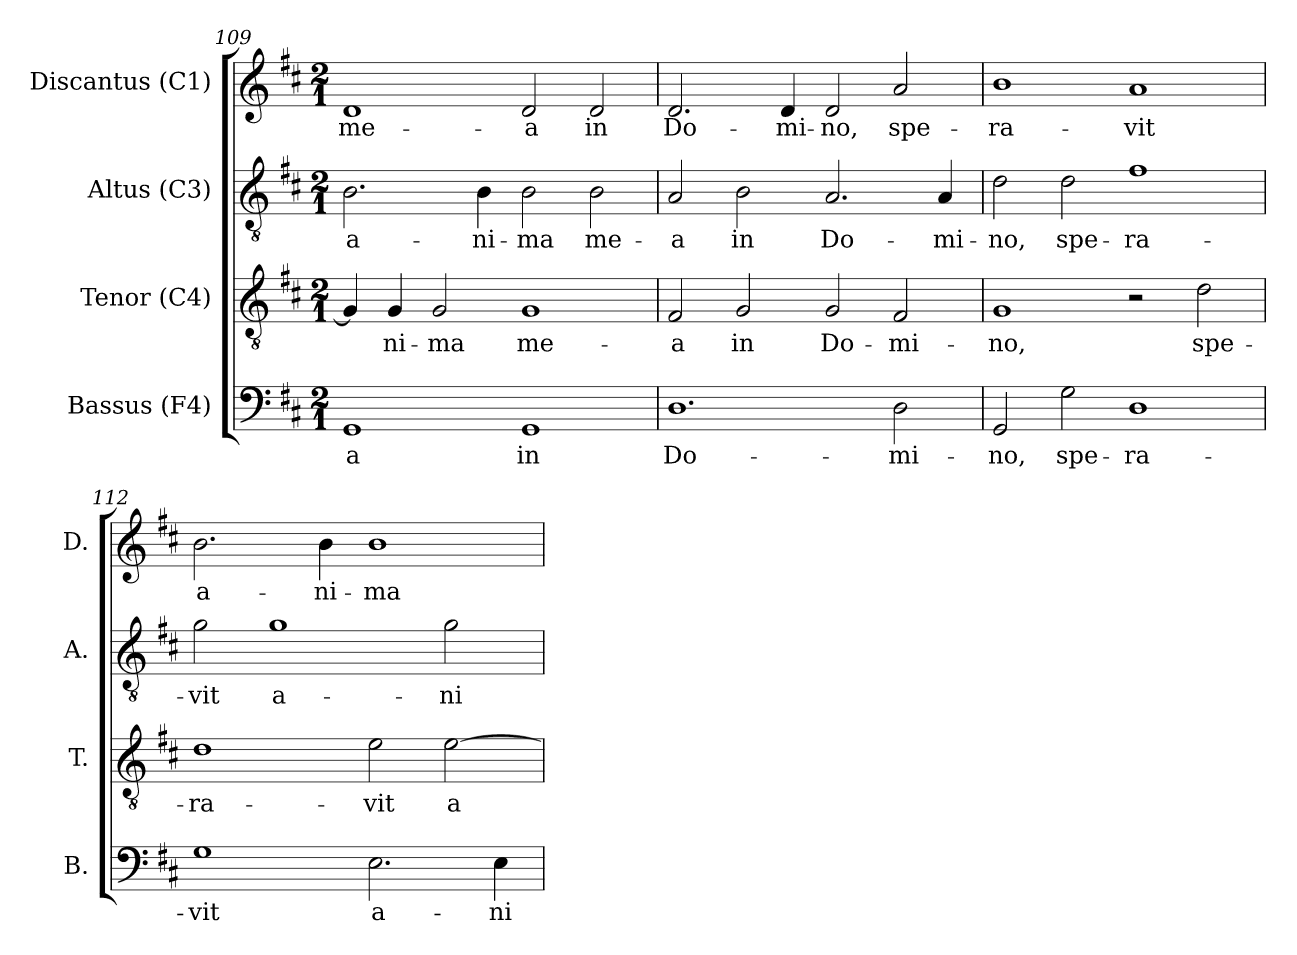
**kern	**text	**kern	**text	**kern	**text	**kern	**text
*part4	*part4	*part3	*part3	*part2	*part2	*part1	*part1
*staff4	*staff4	*staff3	*staff3	*staff2	*staff2	*staff1	*staff1
*I"Bassus (F4)	*	*I"Tenor (C4)	*	*I"Altus (C3)	*	*I"Discantus (C1)	*
*I'B.	*	*I'T.	*	*I'A.	*	*I'D.	*
*clefF4	*	*clefGv2	*	*clefGv2	*	*clefG2	*
*	*	*ITrd7c12	*	*ITrd7c12	*	*	*
*k[f#c#]	*	*k[f#c#]	*	*k[f#c#]	*	*k[f#c#]	*
*D:	*	*D:	*	*D:	*	*D:	*
*M2/1	*	*M2/1	*	*M2/1	*	*M2/1	*
=109	=109	=109	=109	=109	=109	=109	=109
!	!LO:LY:b:color=#000000	!	!	!	!	!	!
!	!	!	!	!	!LO:LY:b:color=#000000	!	!
!	!	!	!	!	!	!	!LO:LY:b:color=#000000
1GGi	-a	4GGi/]	.	2.BBi\	a-	1di	me-
!	!	!	!LO:LY:b:color=#000000	!	!	!	!
.	.	4GGi/	-ni-	.	.	.	.
!	!	!	!LO:LY:b:color=#000000	!	!	!	!
.	.	2GGi/	-ma	.	.	.	.
!	!	!	!	!	!LO:LY:b:color=#000000	!	!
.	.	.	.	4BBi\	-ni-	.	.
!	!LO:LY:b:color=#000000	!	!	!	!	!	!
!	!	!	!LO:LY:b:color=#000000	!	!	!	!
!	!	!	!	!	!LO:LY:b:color=#000000	!	!
!	!	!	!	!	!	!	!LO:LY:b:color=#000000
1GGi	in	1GGi	me-	2BBi\	-ma	2di/	-a
!	!	!	!	!	!LO:LY:b:color=#000000	!	!
!	!	!	!	!	!	!	!LO:LY:b:color=#000000
.	.	.	.	2BBi\	me-	2di/	in
!!LO:PB:g=z
=110	=110	=110	=110	=110	=110	=110	=110
!	!LO:LY:b:color=#000000	!	!	!	!	!	!
!	!	!	!LO:LY:b:color=#000000	!	!	!	!
!	!	!	!	!	!LO:LY:b:color=#000000	!	!
!	!	!	!	!	!	!	!LO:LY:b:color=#000000
1.Di	Do-	2FF#i/	-a	2AAi/	-a	2.di/	Do-
!	!	!	!LO:LY:b:color=#000000	!	!	!	!
!	!	!	!	!	!LO:LY:b:color=#000000	!	!
.	.	2GGi/	in	2BBi\	in	.	.
!	!	!	!	!	!	!	!LO:LY:b:color=#000000
.	.	.	.	.	.	4di/	-mi-
!	!	!	!LO:LY:b:color=#000000	!	!	!	!
!	!	!	!	!	!LO:LY:b:color=#000000	!	!
!	!	!	!	!	!	!	!LO:LY:b:color=#000000
.	.	2GGi/	Do-	2.AAi/	Do-	2di/	-no,
!	!LO:LY:b:color=#000000	!	!	!	!	!	!
!	!	!	!LO:LY:b:color=#000000	!	!	!	!
!	!	!	!	!	!	!	!LO:LY:b:color=#000000
2Di\	-mi-	2FF#i/	-mi-	.	.	2ai/	spe-
!	!	!	!	!	!LO:LY:b:color=#000000	!	!
.	.	.	.	4AAi/	-mi-	.	.
=111	=111	=111	=111	=111	=111	=111	=111
!	!LO:LY:b:color=#000000	!	!	!	!	!	!
!	!	!	!LO:LY:b:color=#000000	!	!	!	!
!	!	!	!	!	!LO:LY:b:color=#000000	!	!
!	!	!	!	!	!	!	!LO:LY:b:color=#000000
2GGi/	-no,	1GGi	-no,	2Di\	-no,	1bi	-ra-
!	!LO:LY:b:color=#000000	!	!	!	!	!	!
!	!	!	!	!	!LO:LY:b:color=#000000	!	!
2Gi\	spe-	.	.	2Di\	spe-	.	.
!	!LO:LY:b:color=#000000	!	!	!	!	!	!
!	!	!	!	!	!LO:LY:b:color=#000000	!	!
!	!	!	!	!	!	!	!LO:LY:b:color=#000000
1Di	-ra-	2r	.	1F#i	-ra-	1ai	-vit
!	!	!	!LO:LY:b:color=#000000	!	!	!	!
.	.	2Di\	spe-	.	.	.	.
=112	=112	=112	=112	=112	=112	=112	=112
!	!LO:LY:b:color=#000000	!	!	!	!	!	!
!	!	!	!LO:LY:b:color=#000000	!	!	!	!
!	!	!	!	!	!LO:LY:b:color=#000000	!	!
!	!	!	!	!	!	!	!LO:LY:b:color=#000000
1Gi	-vit	1Di	-ra-	2Gi\	-vit	2.bi\	a-
!	!	!	!	!	!LO:LY:b:color=#000000	!	!
.	.	.	.	1Gi	a-	.	.
!	!	!	!	!	!	!	!LO:LY:b:color=#000000
.	.	.	.	.	.	4bi\	-ni-
!	!LO:LY:b:color=#000000	!	!	!	!	!	!
!	!	!	!LO:LY:b:color=#000000	!	!	!	!
!	!	!	!	!	!	!	!LO:LY:b:color=#000000
2.Ei\	a-	2Ei\	-vit	.	.	1bi	-ma
!	!	!	!LO:LY:b:color=#000000	!	!	!	!
!	!	!	!	!	!LO:LY:b:color=#000000	!	!
.	.	[2Ei\	a-	2Gi\	-ni-	.	.
!	!LO:LY:b:color=#000000	!	!	!	!	!	!
4Ei\	-ni-	.	.	.	.	.	.
=	=	=	=	=	=	=	=
*-	*-	*-	*-	*-	*-	*-	*-
